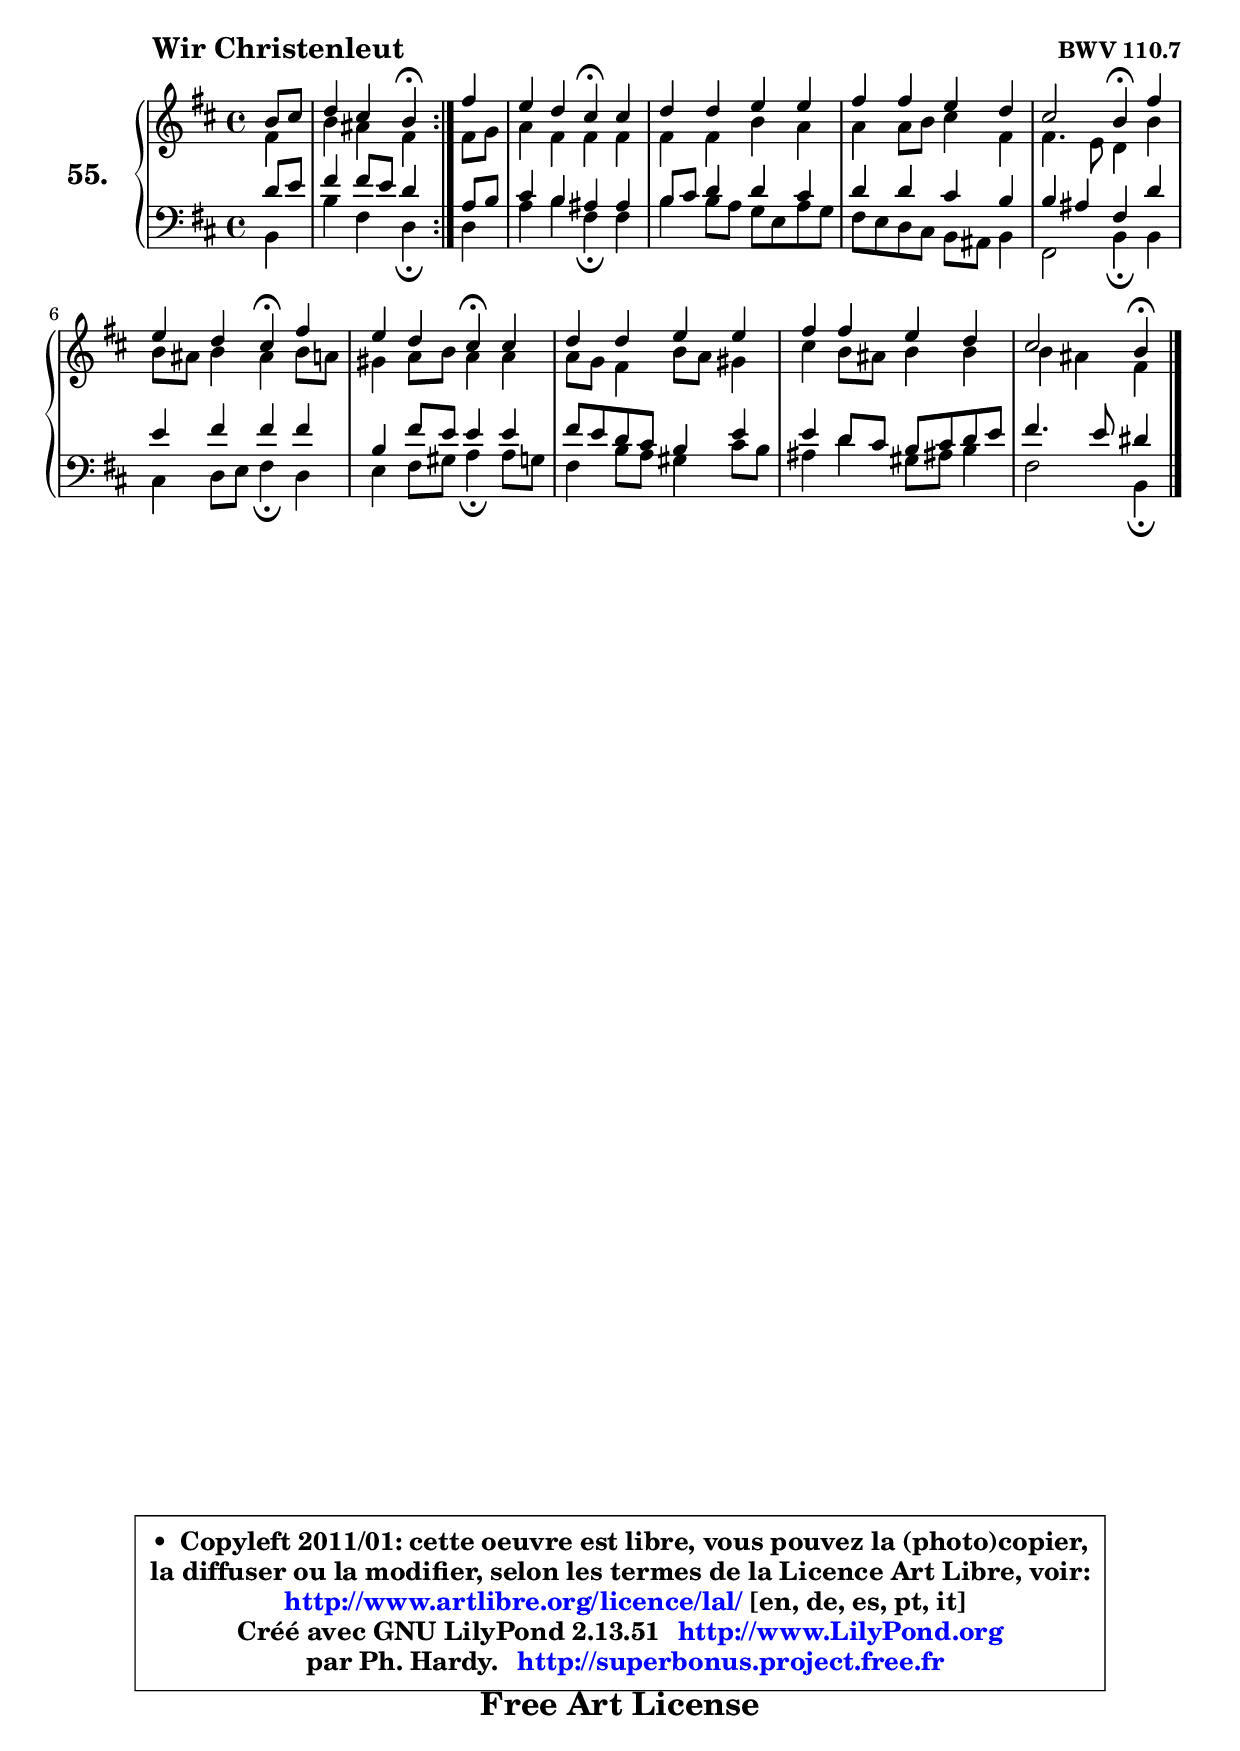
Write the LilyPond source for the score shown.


\version "2.13.51"

    \paper {
%	system-system-spacing #'padding = #0.1
%	score-system-spacing #'padding = #0.1
%	ragged-bottom = ##f
%	ragged-last-bottom = ##f
	}

    \header {
      opus = \markup { \bold "BWV 110.7" }
      piece = \markup { \hspace #9 \fontsize #2 \bold "Wir Christenleut" }
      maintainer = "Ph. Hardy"
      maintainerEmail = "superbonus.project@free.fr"
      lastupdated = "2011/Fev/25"
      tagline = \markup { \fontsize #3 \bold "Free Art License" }
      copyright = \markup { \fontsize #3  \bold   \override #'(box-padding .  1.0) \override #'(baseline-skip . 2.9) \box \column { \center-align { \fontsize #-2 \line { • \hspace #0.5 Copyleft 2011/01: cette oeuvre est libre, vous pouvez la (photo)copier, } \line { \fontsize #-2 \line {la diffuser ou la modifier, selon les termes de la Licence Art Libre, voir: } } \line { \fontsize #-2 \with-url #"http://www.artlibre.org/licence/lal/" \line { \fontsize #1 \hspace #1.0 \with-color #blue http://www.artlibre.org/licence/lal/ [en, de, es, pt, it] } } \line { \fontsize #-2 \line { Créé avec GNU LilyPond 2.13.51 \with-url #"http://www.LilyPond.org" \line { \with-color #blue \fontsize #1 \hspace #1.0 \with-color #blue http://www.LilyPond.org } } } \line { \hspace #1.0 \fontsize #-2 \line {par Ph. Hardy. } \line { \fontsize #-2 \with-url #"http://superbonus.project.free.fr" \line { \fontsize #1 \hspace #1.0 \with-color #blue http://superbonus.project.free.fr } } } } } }

	  }

  guidemidi = {
	\repeat volta 2 {
        r4 |
        r2 \tempo 4 = 30 r4 \tempo 4 = 78 } %fin du repeat
        r4 |
        r2 \tempo 4 = 30 r4 \tempo 4 = 78 r4 |
        R1 |
        R1 |
        r2 \tempo 4 = 30 r4 \tempo 4 = 78 r4 |
        r2 \tempo 4 = 30 r4 \tempo 4 = 78 r4 |
        r2 \tempo 4 = 30 r4 \tempo 4 = 78 r4 |
        R1 |
        R1 |
        r2 \tempo 4 = 30 r4 
	}

  upper = {
	\time 4/4
	\key b \minor
	\clef treble
	\partial 4
	\voiceOne
	<< { 
	% SOPRANO
	\set Voice.midiInstrument = "acoustic grand"
	\relative c'' {
	\repeat volta 2 {
        b8 cis |
        d4 cis b\fermata } %fin du repeat
        fis'4 |
        e4 d cis\fermata cis |
        d4 d e e |
        fis4 fis e d |
        cis2 b4\fermata fis' |
\break
        e4 d cis\fermata fis |
        e4 d cis\fermata cis |
        d4 d e e |
        fis4 fis e d |
        cis2 b4\fermata
        \bar "|."
	} % fin de relative
	}

	\context Voice="1" { \voiceTwo 
	% ALTO
	\set Voice.midiInstrument = "acoustic grand"
	\relative c' {
	\repeat volta 2 {
        fis4 |
        b4 ais fis } %fin du repeat
        fis8 g |
        a4 fis fis fis |
        fis4 fis b a |
        a4 a8 b cis4 fis, |
        fis4. e8 d4 b' |
        b8 ais b4 ais b8 a |
        gis4 a8 b a4 a |
        a8 g fis4 b8 a gis4 |
        cis4 b8 ais b4 b |
        b4 ais fis4
        \bar "|."
	} % fin de relative
	\oneVoice
	} >>
	}

    lower = {
	\time 4/4
	\key b \minor
	\clef bass
	\partial 4
	\voiceOne
	<< { 
	% TENOR
	\set Voice.midiInstrument = "acoustic grand"
	\relative c' {
	\repeat volta 2 {
        d8 e |
        fis4 fis8 e d4 } %fin du repeat
        a8 b |
        cis4 b ais ais |
        b8 cis d4 d cis |
        d4 d cis b |
        b4 ais fis d' |
        e4 fis fis fis |
        b,4 fis'8 e e4 e |
        fis8 e d cis b4 e |
        e4 d8 cis b cis d e |
        fis4. e8 dis4
        \bar "|."
	} % fin de relative
	}
	\context Voice="1" { \voiceTwo 
	% BASS
	\set Voice.midiInstrument = "acoustic grand"
	\relative c {
	\repeat volta 2 {
        b4 |
        b'4 fis d\fermata } %fin du repeat
        d4 |
        a'4 b fis\fermata fis |
        b4 b8 a g e a g |
        fis8 e d cis b ais b4 |
        fis2 b4\fermata b |
        cis4 d8 e fis4\fermata d |
        e4 fis8 gis a4\fermata a8 g |
        fis4 b8 a gis4 cis8 b |
        ais4 d4 gis,8 ais! b4 |
        fis2 b,4\fermata
        \bar "|."
	} % fin de relative
	\oneVoice
	} >>
	}


    \score { 

	\new PianoStaff <<
	\set PianoStaff.instrumentName = \markup { \bold \huge "55." }
	\new Staff = "upper" \upper
	\new Staff = "lower" \lower
	>>

    \layout {
%	ragged-last = ##f
	   }

         } % fin de score

  \score {
    \unfoldRepeats { << \guidemidi \upper \lower >> }
    \midi {
    \context {
     \Staff
      \remove "Staff_performer"
               }

     \context {
      \Voice
       \consists "Staff_performer"
                }

     \context { 
      \Score
      tempoWholesPerMinute = #(ly:make-moment 78 4)
		}
	    }
	}

